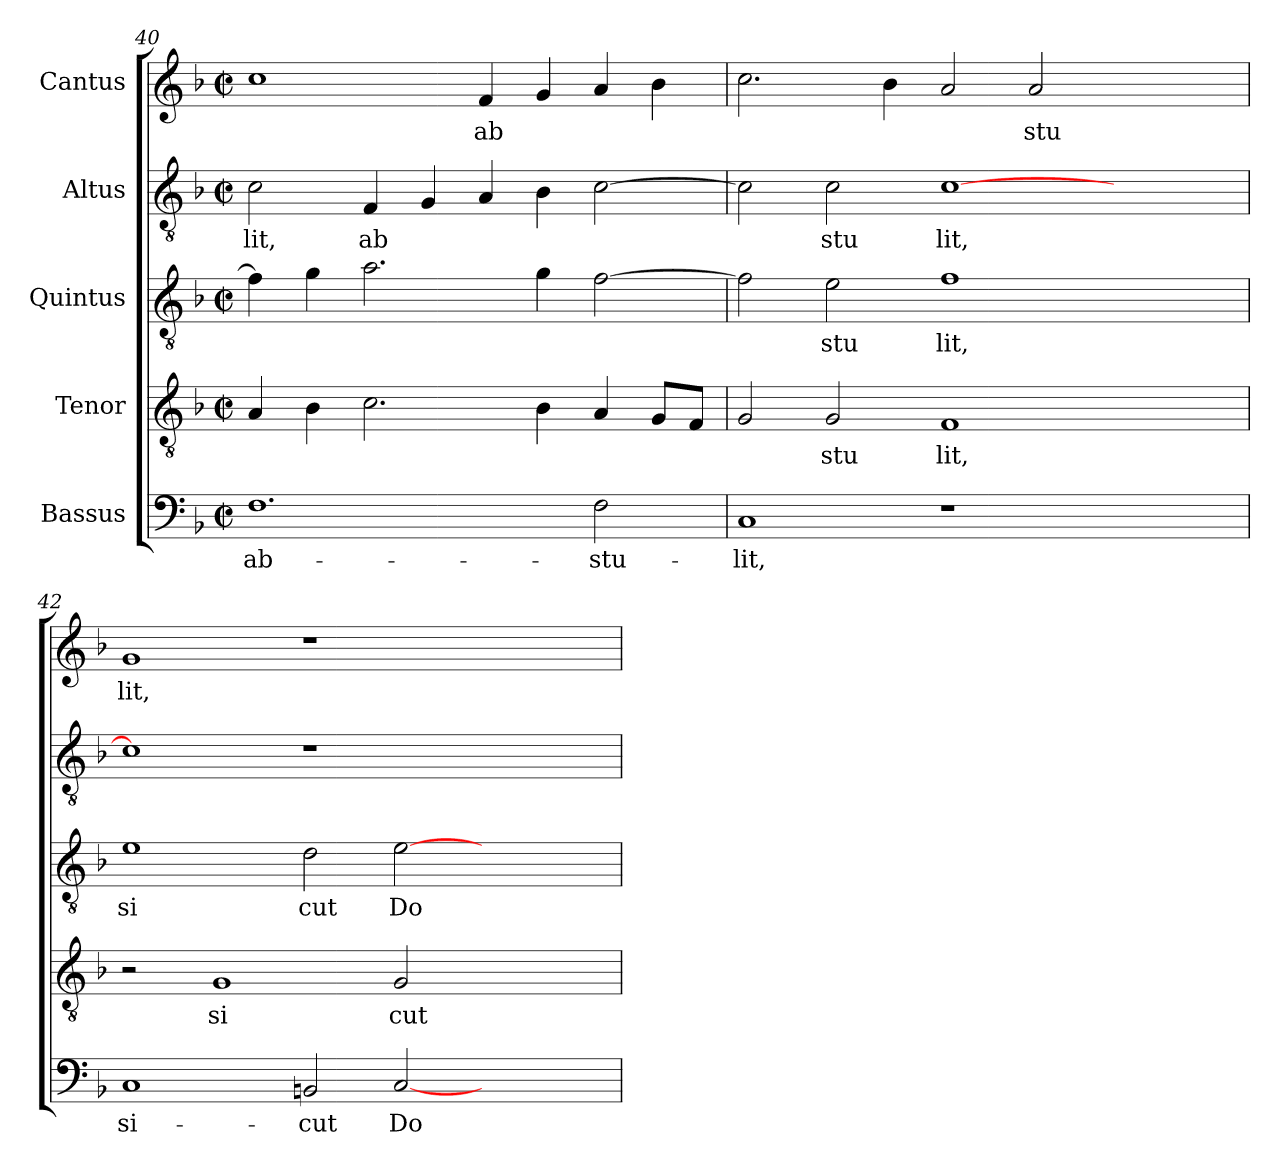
**kern	**text	**kern	**text	**kern	**text	**kern	**text	**kern	**text
*part5	*part5	*part4	*part4	*part3	*part3	*part2	*part2	*part1	*part1
*staff5	*staff5	*staff4	*staff4	*staff3	*staff3	*staff2	*staff2	*staff1	*staff1
*I"Bassus	*	*I"Tenor	*	*I"Quintus	*	*I"Altus	*	*I"Cantus	*
*clefF4	*	*clefGv2	*	*clefGv2	*	*clefGv2	*	*clefG2	*
*k[b-]	*	*k[b-]	*	*k[b-]	*	*k[b-]	*	*k[b-]	*
*F:	*	*F:	*	*F:	*	*F:	*	*F:	*
*M2/2	*	*M2/2	*	*M2/2	*	*M2/2	*	*M2/2	*
*met(c|)	*	*met(c|)	*	*met(c|)	*	*met(c|)	*	*met(c|)	*
=40	=40	=40	=40	=40	=40	=40	=40	=40	=40
!	!LO:LY:b:cj	!	!	!	!	!	!LO:LY:b:cj	!	!
1.F	ab-	4A/	.	4f\]	.	2c\	lit,	1cc	.
.	.	4B-\	.	4g\	.	.	.	.	.
!	!	!	!	!	!	!	!LO:LY:b	!	!
.	.	2.c\	.	2.a\	.	4F/	ab	.	.
.	.	.	.	.	.	4G/	.	.	.
!	!	!	!	!	!	!	!	!	!LO:LY:b
.	.	.	.	.	.	4A/	.	4f/	ab
.	.	4B-\	.	4g\	.	4B-\	.	4g/	.
!	!LO:LY:b:cj	!	!	!	!	!	!	!	!
2F\	-stu-	4A/	.	[>2f\	.	[>2c\	.	4a/	.
.	.	8G/L	.	.	.	.	.	4b-\	.
.	.	8F/J	.	.	.	.	.	.	.
=41	=41	=41	=41	=41	=41	=41	=41	=41	=41
!	!LO:LY:b:cj	!	!	!	!	!	!	!	!
1C	-lit,	2G/	.	2f\]	.	2c\]	.	2.cc\	.
!	!	!	!LO:LY:b:cj	!	!LO:LY:b:cj	!	!LO:LY:b:cj	!	!
.	.	2G/	stu	2e\	stu	2c\	stu	.	.
.	.	.	.	.	.	.	.	4b-\	.
!LO:N:vis=1	!	!	!LO:LY:b:cj	!	!LO:LY:b:cj	!	!LO:LY:b:cj	!	!
0r	.	1F	lit,	1f	lit,	[>1c	lit,	2a/	.
!	!	!	!	!	!	!	!	!	!LO:LY:b:cj
.	.	.	.	.	.	.	.	2a/	stu
.	.	1ryy	.	1ryy	.	1ryy	.	1ryy	.
=42	=42	=42	=42	=42	=42	=42	=42	=42	=42
!	!LO:LY:b:cj	!	!	!	!LO:LY:b:cj	!	!	!	!LO:LY:b:cj
1C	si-	2r	.	1e	si	1c]	.	1g	lit,
!	!	!	!LO:LY:b:cj	!	!	!	!	!	!
.	.	1G	si	.	.	.	.	.	.
!	!LO:LY:b:cj	!	!	!	!LO:LY:b:cj	!LO:N:vis=1	!	!LO:N:vis=1	!
2BBn/	-cut	.	.	2d\	cut	0r	.	0r	.
!	!LO:LY:b	!	!LO:LY:b:cj	!	!LO:LY:b	!	!	!	!
[<2C/	Do-	2G/	cut	[>2e\	Do	.	.	.	.
1ryy	.	1ryy	.	1ryy	.	.	.	.	.
=	=	=	=	=	=	=	=	=	=
*-	*-	*-	*-	*-	*-	*-	*-	*-	*-
